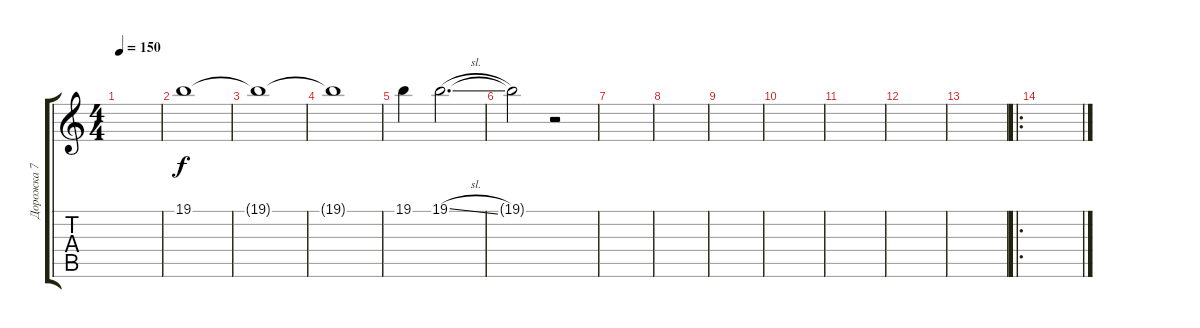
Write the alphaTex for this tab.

\track ("Дорожка 7" "Дорожка 7") {instrument tremolostrings}
\staff {score tabs}
\tuning (E4 B3 G3 D3 A2 E2) {hide}
\ts (4 4)
\tempo 150
\clef g2
\ks c
|
19.1.1 |
19.1{t}.1 |
19.1{t}.1 |
19.1.4 19.1{sl}.2{d} |
19.1{t}.2 r.2 |
|
|
|
|
|
|
|
\ro
